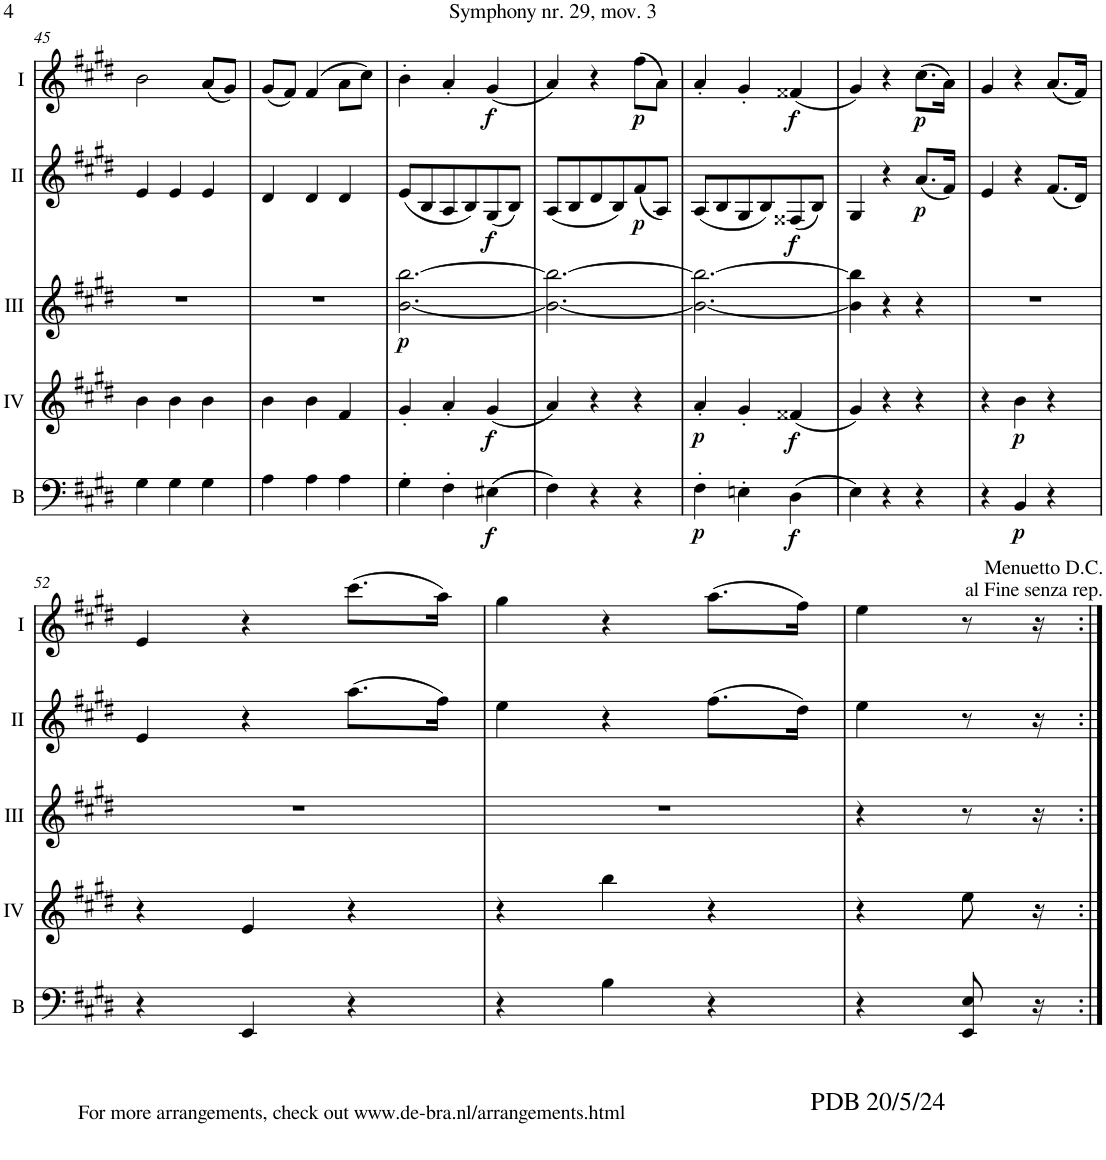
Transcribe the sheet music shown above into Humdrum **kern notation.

**kern	**dynam	**kern	**dynam	**kern	**dynam	**kern	**dynam	**kern	**dynam
*part5	*part5	*part4	*part4	*part3	*part3	*part2	*part2	*part1	*part1
*staff5	*staff5	*staff4	*staff4	*staff3	*staff3	*staff2	*staff2	*staff1	*staff1
*I"Bass	*	*I"Acc. 4	*	*I"Acc. 3	*	*I"Acc. 2	*	*I"Acc. 1	*
*I'B	*	*	*	*	*	*	*	*	*
!!LO:PB:g=z
*clefF4	*	*clefG2	*	*clefG2	*	*clefG2	*	*clefG2	*
*Trd7c12	*	*Trd7c12	*	*Trd7c12	*	*	*	*	*
*k[f#c#g#d#]	*	*k[f#c#g#d#]	*	*k[f#c#g#d#]	*	*k[f#c#g#d#]	*	*k[f#c#g#d#]	*
*M3/4	*	*M3/4	*	*M3/4	*	*M3/4	*	*M3/4	*
=45	=45	=45	=45	=45	=45	=45	=45	=45	=45
4G#\	.	4b\	.	2.r	.	4e/	.	2b\	.
4G#\	.	4b\	.	.	.	4e/	.	.	.
4G#\	.	4b\	.	.	.	4e/	.	(8a/L	.
.	.	.	.	.	.	.	.	8g#/J)	.
=46	=46	=46	=46	=46	=46	=46	=46	=46	=46
4A\	.	4b\	.	2.r	.	4d#/	.	(8g#/L	.
.	.	.	.	.	.	.	.	8f#/J)	.
4A\	.	4b\	.	.	.	4d#/	.	(4f#/	.
4A\	.	4f#/	.	.	.	4d#/	.	8a\L	.
.	.	.	.	.	.	.	.	8cc#\J)	.
=47	=47	=47	=47	=47	=47	=47	=47	=47	=47
!	!	!	!	!	!LO:DY:b	!	!	!	!
4G#'\	.	4g#'/	.	[2.b\ [2.bb\	p	(8e/L	.	4b'\	.
.	.	.	.	.	.	8B/	.	.	.
4F#'\	.	4a'/	.	.	.	8A/	.	4a'/	.
.	.	.	.	.	.	8B/)	.	.	.
!	!LO:DY:b	!	!LO:DY:b	!	!	!	!LO:DY:b	!	!LO:DY:b
(4E#X\	f	(4g#/	f	.	.	(8G#/	f	(4g#/	f
.	.	.	.	.	.	8B/J)	.	.	.
=48	=48	=48	=48	=48	=48	=48	=48	=48	=48
4F#\)	.	4a/)	.	2.b\_ 2.bb\_	.	(8A/L	.	4a/)	.
.	.	.	.	.	.	8B/	.	.	.
4r	.	4r	.	.	.	8d#/	.	4r	.
.	.	.	.	.	.	8B/)	.	.	.
!	!	!	!	!	!	!	!LO:DY:b	!	!LO:DY:b
4r	.	4r	.	.	.	(8f#/	p	(8ff#\L	p
.	.	.	.	.	.	8A/J)	.	8a\J)	.
=49	=49	=49	=49	=49	=49	=49	=49	=49	=49
!	!LO:DY:b	!	!LO:DY:b	!	!	!	!	!	!
4F#'\	p	4a'/	p	2.b\_ 2.bb\_	.	(8A/L	.	4a'/	.
.	.	.	.	.	.	8B/	.	.	.
4En'\	.	4g#'/	.	.	.	8G#/	.	4g#'/	.
.	.	.	.	.	.	8B/)	.	.	.
!	!LO:DY:b	!	!LO:DY:b	!	!	!	!LO:DY:b	!	!LO:DY:b
(4D#\	f	(4f##X/	f	.	.	(8F##X/	f	(4f##X/	f
.	.	.	.	.	.	8B/J)	.	.	.
=50	=50	=50	=50	=50	=50	=50	=50	=50	=50
4E\)	.	4g#/)	.	4b\] 4bb\]	.	4G#/	.	4g#/)	.
4r	.	4r	.	4r	.	4r	.	4r	.
!	!	!	!	!	!	!	!LO:DY:b	!	!LO:DY:b
4r	.	4r	.	4r	.	(8.a/L	p	(8.cc#\L	p
.	.	.	.	.	.	16f#/Jk)	.	16a\Jk)	.
=51	=51	=51	=51	=51	=51	=51	=51	=51	=51
4r	.	4r	.	2.r	.	4e/	.	4g#/	.
!	!LO:DY:b	!	!LO:DY:b	!	!	!	!	!	!
4BB/	p	4b\	p	.	.	4r	.	4r	.
4r	.	4r	.	.	.	(8.f#/L	.	(8.a/L	.
.	.	.	.	.	.	16d#/Jk)	.	16f#/Jk)	.
!!LO:LB:g=z
=52	=52	=52	=52	=52	=52	=52	=52	=52	=52
4r	.	4r	.	2.r	.	4e/	.	4e/	.
4EE/	.	4e/	.	.	.	4r	.	4r	.
4r	.	4r	.	.	.	(8.aa\L	.	(8.ccc#\L	.
.	.	.	.	.	.	16ff#\Jk)	.	16aa\Jk)	.
=53	=53	=53	=53	=53	=53	=53	=53	=53	=53
4r	.	4r	.	2.r	.	4ee\	.	4gg#\	.
4B\	.	4bb\	.	.	.	4r	.	4r	.
4r	.	4r	.	.	.	(8.ff#\L	.	(8.aa\L	.
.	.	.	.	.	.	16dd#\Jk)	.	16ff#\Jk)	.
=54	=54	=54	=54	=54	=54	=54	=54	=54	=54
!	!	!	!	!	!	!	!	!LO:TX:b:t=PDB 20/5/24	!
!	!	!	!	!	!	!	!	!LO:TX:b:t=For more arrangements, check out www.de-bra.nl/arrangements.html	!
4r	.	4r	.	4r	.	4ee\	.	4ee\	.
8EE/ 8E/	.	8ee\	.	8r	.	8r	.	8r	.
16r	.	16r	.	16r	.	16r	.	16r	.
!	!	!	!	!	!	!	!	!LO:TX:a:t=Menuetto D.C.\nal Fine senza rep.	!
=:|!	=:|!	=:|!	=:|!	=:|!	=:|!	=:|!	=:|!	=:|!	=:|!
*-	*-	*-	*-	*-	*-	*-	*-	*-	*-
